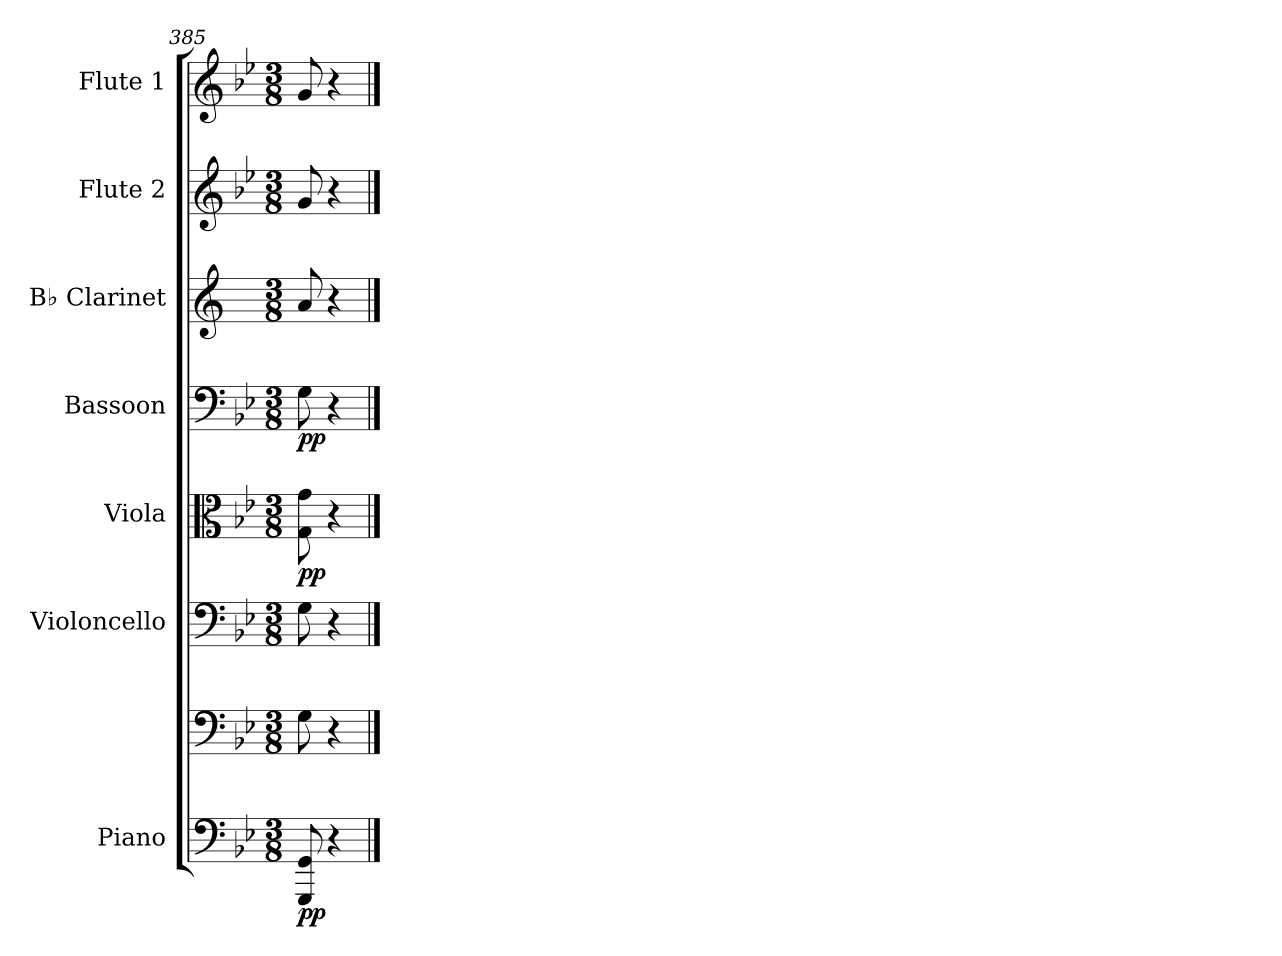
**kern	**kern	**dynam	**kern	**kern	**dynam	**kern	**dynam	**kern	**kern	**kern
*part7	*part7	*part7	*part6	*part5	*part5	*part4	*part4	*part3	*part2	*part1
*staff8	*staff7	*staff7/8	*staff6	*staff5	*staff5	*staff4	*staff4	*staff3	*staff2	*staff1
*I"Piano	*	*	*I"Violoncello	*I"Viola	*	*I"Bassoon	*	*I"B♭ Clarinet	*I"Flute 2	*I"Flute 1
*I'Pno.	*	*	*I'Vc.	*I'Vla.	*	*I'Bsn.	*	*I'B♭ Cl.	*I'F2.	*I'F1.
*clefF4	*clefF4	*	*clefF4	*clefC3	*	*clefF4	*	*clefG2	*clefG2	*clefG2
*	*	*	*	*	*	*	*	*ITrd1c2	*	*
*k[b-e-]	*k[b-e-]	*	*k[b-e-]	*k[b-e-]	*	*k[b-e-]	*	*k[b-e-]	*k[b-e-]	*k[b-e-]
*M3/8	*M3/8	*	*M3/8	*M3/8	*	*M3/8	*	*M3/8	*M3/8	*M3/8
=385	=385	=385	=385	=385	=385	=385	=385	=385	=385	=385
!	!	!LO:DY:b=2	!	!	!LO:DY:b	!	!LO:DY:b	!	!	!
8GGG/ 8GG/	8G\	pp	8G\	8G\ 8g\	pp	8G\	pp	8g/	8g/	8g/
4r	4r	.	4r	4r	.	4r	.	4r	4r	4r
==	==	==	==	==	==	==	==	==	==	==
*-	*-	*-	*-	*-	*-	*-	*-	*-	*-	*-
